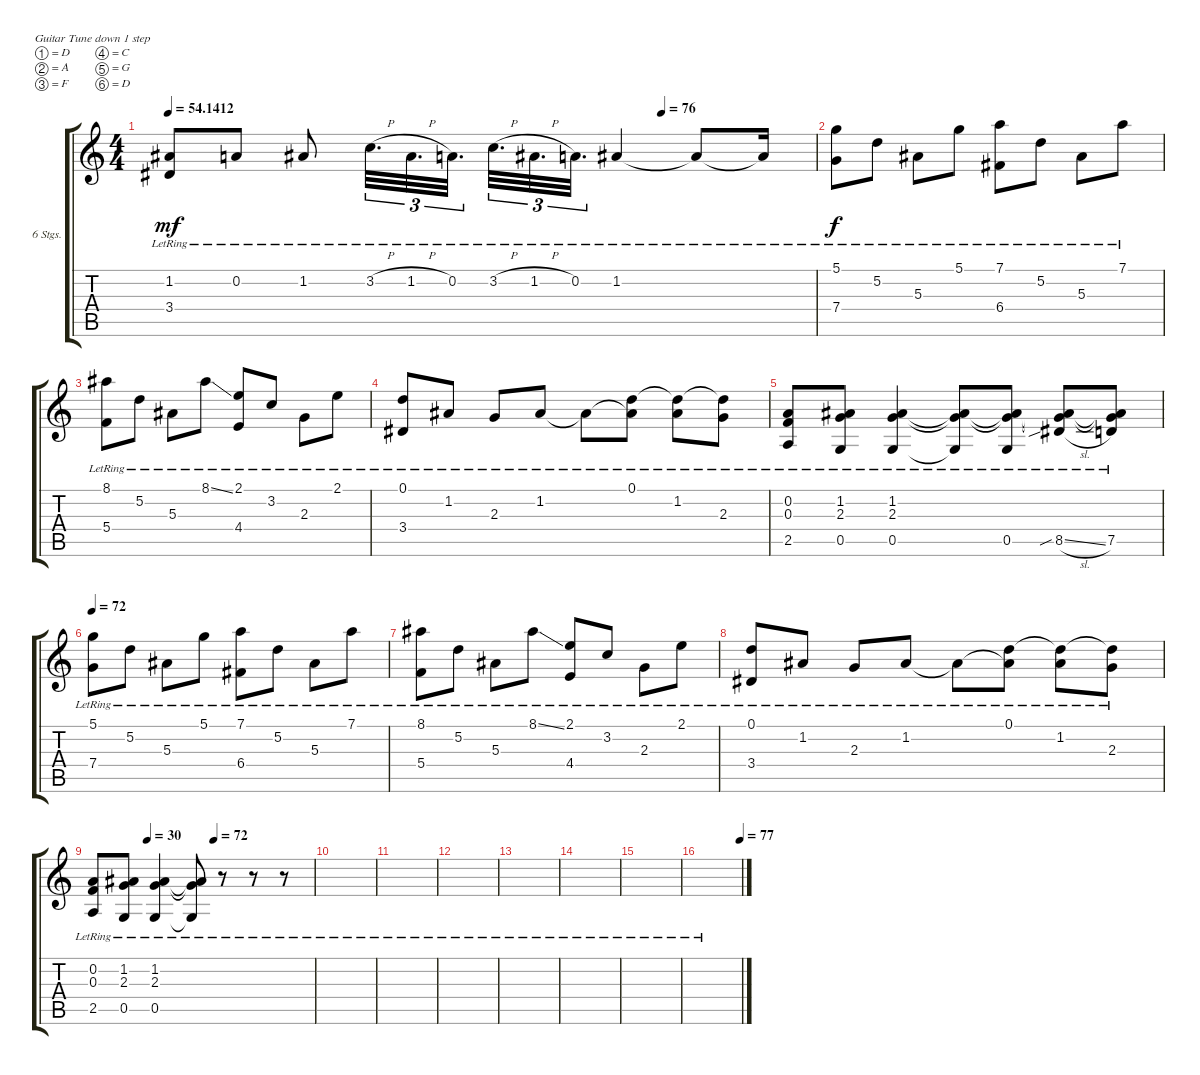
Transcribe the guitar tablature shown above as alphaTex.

\defaultSystemsLayout 4
\bracketExtendMode groupsimilarinstruments
\firstSystemTrackNameOrientation horizontal
\otherSystemsTrackNameOrientation horizontal
\track (" 6 St. Electric Guitar [Jimmy]" "6 Stgs.") {instrument electricguitarclean}
\staff {score tabs}
\tuning (D4 A3 F3 C3 G2 D2)
\ts (4 4)
\tempo
54.1412
\tempo (76 0.7625)
\accidentals auto
\clef g2
\ottava regular
\simile none
\ks c
(1.2{lr} 3.4{lr}).8{dy mf} 0.2{lr}.8 1.2{lr}.8 3.2{h lr}.32{d tu (3 2)} 1.2{h lr}.32{d tu (3 2)} 0.2{lr}.32{d tu (3 2)} 3.2{h lr}.32{d tu (3 2)} 1.2{h lr}.32{d tu (3 2)} 0.2{lr}.32{d tu (3 2)} 1.2{lr}.4 1.2{lr t}.8 1.2{lr t}.16 |
(5.1{lr} 7.4{lr}).8{dy f} 5.2{lr}.8 5.3{lr}.8 5.1{lr}.8 (7.1{lr} 6.4{lr}).8 5.2{lr}.8 5.3{lr}.8 7.1{lr}.8 |
(8.1{lr} 5.4{lr}).8 5.2{lr}.8 5.3{lr}.8 8.1{ss lr}.8 (2.1{lr} 4.4{lr}).8 3.2{lr}.8 2.3{lr}.8 2.1{lr}.8 |
(0.1{lr} 3.4{lr}).8 1.2{lr}.8 2.3{lr}.8 1.2{lr}.8 1.2{lr t}.8 (1.2{lr t} 0.1{lr}).8 (1.2{lr} 0.1{lr t}).8 (2.3{lr} 0.1{lr t}).8 |
(0.2{lr} 2.5{lr} 0.3{lr}).8 (1.2{lr} 2.3{lr} 0.5{lr}).8 (1.2{lr} 2.3{lr} 0.5{lr}).4 (1.2{lr t} 2.3{lr t} 0.5{lr t}).8 (0.5{lr} 1.2{lr t} 2.3{lr t}).8 (8.5{sib sl lr} 1.2{lr t} 2.3{lr t}).8 (7.5{lr} 1.2{lr t} 2.3{lr t}).8 |
\tempo 72
(5.1{lr} 7.4{lr}).8 5.2{lr}.8 5.3{lr}.8 5.1{lr}.8 (7.1{lr} 6.4{lr}).8 5.2{lr}.8 5.3{lr}.8 7.1{lr}.8 |
(8.1{lr} 5.4{lr}).8 5.2{lr}.8 5.3{lr}.8 8.1{ss lr}.8 (2.1{lr} 4.4{lr}).8 3.2{lr}.8 2.3{lr}.8 2.1{lr}.8 |
(0.1{lr} 3.4{lr}).8 1.2{lr}.8 2.3{lr}.8 1.2{lr}.8 1.2{lr t}.8 (1.2{lr t} 0.1{lr}).8 (1.2{lr} 0.1{lr t}).8 (2.3{lr} 0.1{lr t}).8 |
\tempo (30 0.25)
\tempo (72 0.55)
(0.2{lr} 2.5{lr} 0.3{lr}).8 (1.2{lr} 2.3{lr} 0.5{lr}).8 (1.2{lr} 2.3{lr} 0.5{lr}).4 (1.2{lr t} 2.3{lr t} 0.5{lr t}).8 r.8 r.8 r.8 |
|
|
|
|
|
|
\tempo (77 0.98125)
